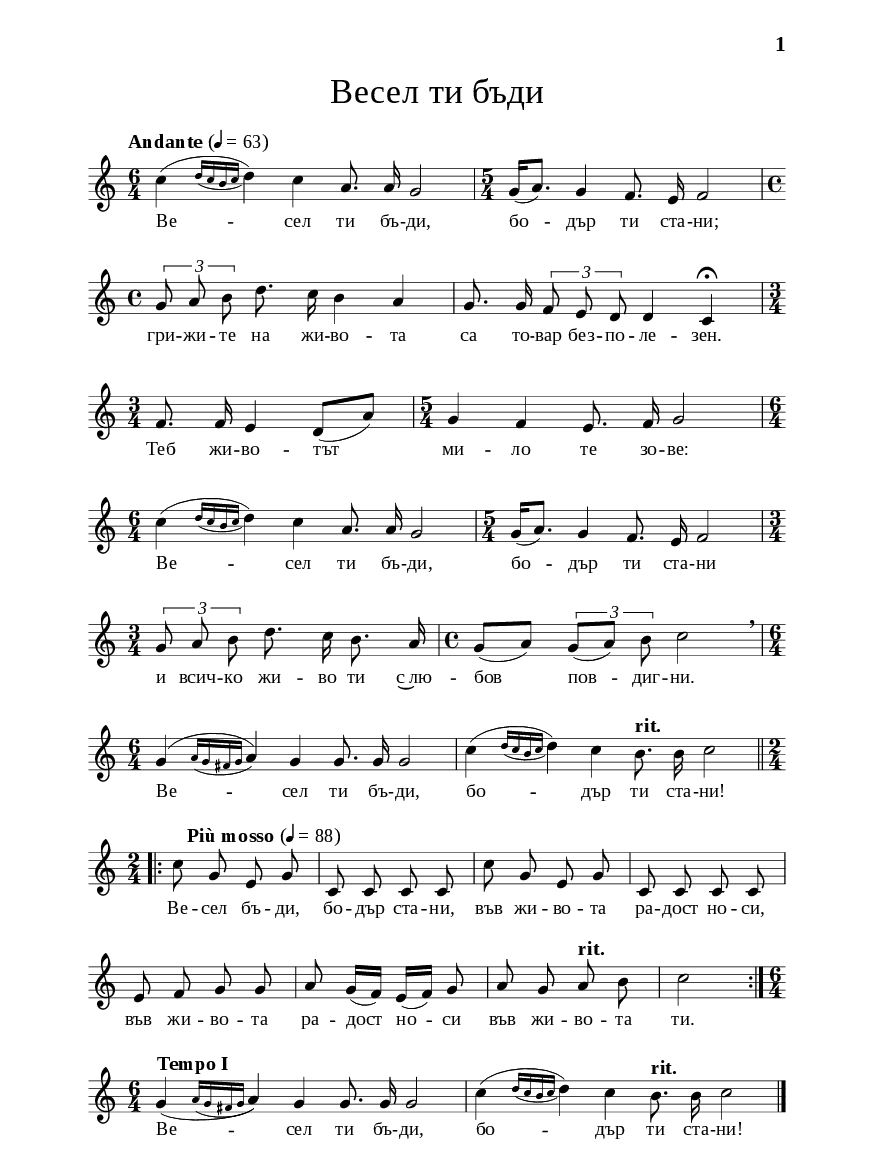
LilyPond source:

\version "2.24.3"

% include paper part and global functions
\include "include/globals.ily"

\bookpart {
  \label #'ref096
  \tocItem \markup "Весел ти бъди"
  \include "include/bookpart-paper.ily"
  \score {
    \include "include/score-layout.ily"


    \new Voice \absolute  {
      \clef treble
      \key c \major
      \time 6/4
      \tempoFunc "Andante" 4 "63"

      %\override Score.NoteSpacing.stem-spacing-correction = #-2
      c''4 ( \acciaccatura { d''16 c'' b' c'' } d''4 ) c'' \autoBeamOff a'8. a'16 g'2 |\time 5/4 g'16[( a'8. )] g'4 f'8. e'16 f'2 | \time 4/4 \break

      \tuplet 3/2 {g'8 a' b'} d''8. c''16 b'4 a'4 | g'8. g'16 \tuplet 3/2 {f'8 e'8 d'8 } d'4 c'4\fermata | \time 3/4 \break

      f'8. f'16 e'4 d'8[(a'8)] | \time 5/4 g'4 f' e'8. f'16 g'2 | \time 6/4 \break


      c''4 ( \acciaccatura { d''16[ c'' b' c'' ]} d''4 ) c'' a'8. a'16 g'2 |\time 5/4 g'16[( a'8.)] \autoBeamOff  g'4 f'8.e'16 f'2 | \time 3/4 \break


      \tuplet 3/2 {g'8 a' b'} d''8. c''16 b'8. a'16 | \time 4/4 g'8[(a'8)] \tuplet 3/2 {g'8[(a'8)] b'8} c''2 \breathe | \time 6/4 \break

      \slurUp g'4(  \acciaccatura { a'16[g' fis' g']} a'4)  \slurNeutral g'4 g'8. g'16 g'2 | c''4( \acciaccatura { d''16[ c'' b' c'' ]} d''4) c''4 \tempo "rit." b'8. b'16 c''2 | \time 2/4 \break

      \bar ".|:-||"


      \tempoFunc   "            Più mosso" 4 "88"
      c''8 g' e' g' | c' c' c' c' | c'' g' e' g' | c' c' c' c' | \break

      e' f' g' g'  | a' g'16([f']) e'([f']) g'8 | a' g' \tempo "rit." a' b' | c''2 | \bar ":|." \time 6/4 \break

      \tempo "      Tempo I"
      \once \override Slur.positions = #'(0 . -1.5)
      g'4(  \acciaccatura { a'16[g' fis' g']} a'4) g'4 g'8. g'16 g'2 | c''4( \acciaccatura { d''16[ c'' b' c'' ]} d''4) c''4 \tempo "rit." b'8. b'16 c''2 | \bar "|."
    }

    \addlyrics {
      Ве -- сел ти бъ -- "-ди," бо -- дър ти ста -- "-ни;"
      гри  -- жи -- те на жи -- во -- та
      са то -- вар без -- по -- ле -- зен.
      Теб жи -- во -- тът ми -- ло те зо -- ве:
      Ве  -- сел ти бъ -- "-ди," бо -- дър ти ста -- "-ни"
      и всич -- ко жи -- во ти с~лю -- бов пов  -- диг -- ни.
      Ве -- сел ти бъ -- "-ди," бо -- дър ти ста -- "-ни!"
      Ве -- сел бъ -- ди, бо -- дър ста -- ни,
      във жи -- во -- та ра -- дост но -- си,
      във жи -- во -- та ра -- дост но -- си
      във жи -- во -- та ти.
      Ве -- сел ти "бъ-" -- ди, бо -- дър ти ста -- "-ни!"
    }

    \header {
      title = \titleFunc #'ref_desc_7 "Весел ти бъди" "Vesel ti bădi"
    }

    \midi{}

  } % score

} % bookpart
